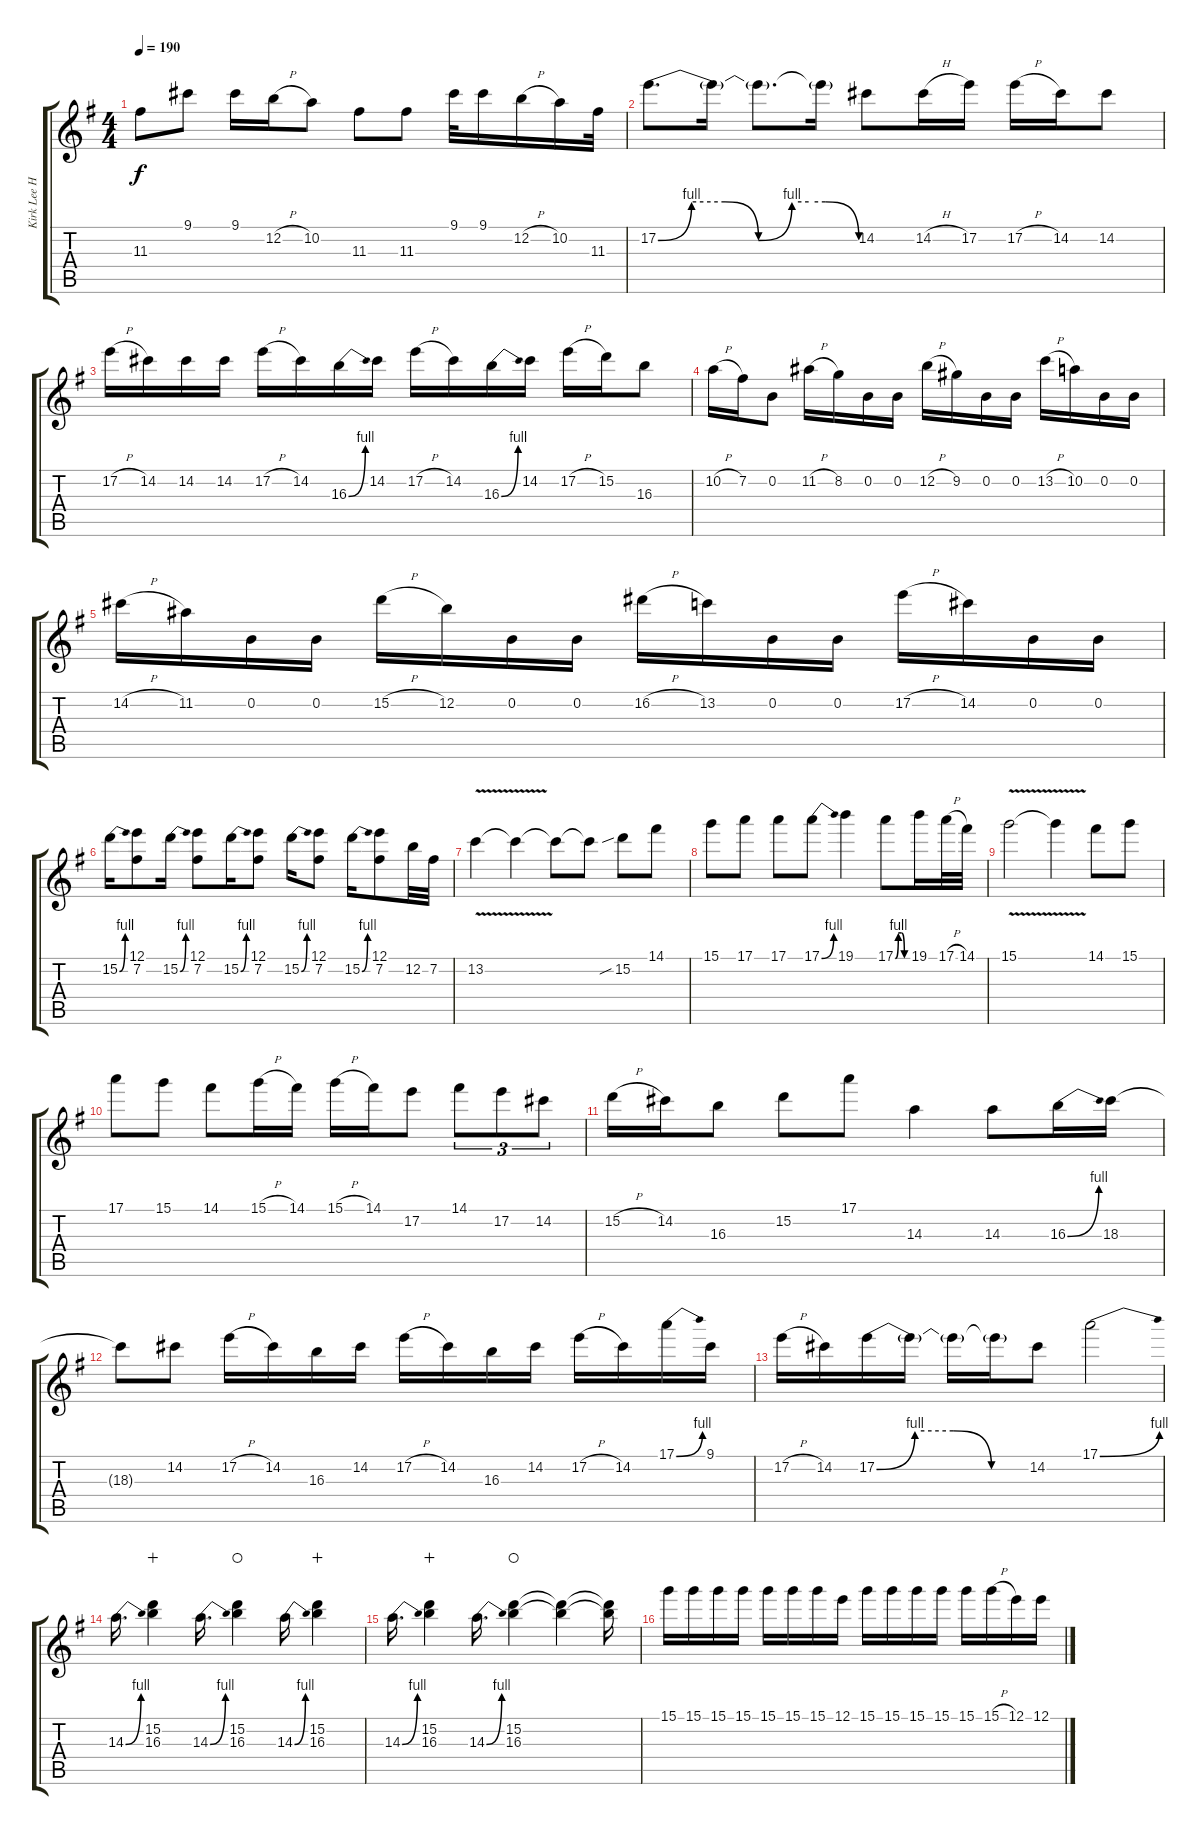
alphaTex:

\track ("Kirk Lee Hammett - Lead Guitar" "Kirk Lee H") {instrument distortionguitar}
\staff {score tabs}
\tuning (E4 B3 G3 D3 A2 E2) {hide}
\ts (4 4)
\tempo 190
\clef g2
\ks eminor
11.3.8{dy f} 9.1.8 9.1.16 12.2{h}.16 10.2.8 11.3.8 11.3.8 9.1.32 9.1.16 12.2{h}.16 10.2.16 11.3.32 |
17.2{be (custom 0 0 10 4 20 4 30 0 40 4 45 4 50 4 60 0)}.8{d} 17.2{t}.16 17.2{t}.8{d} 17.2{t}.16 14.2.8 14.2{h}.16 17.2.16 17.2{h}.16 14.2.16 14.2.8 |
17.2{h}.16 14.2.16 14.2.16 14.2.16 17.2{h}.16 14.2.16 16.3{be (bend 0 0 60 4)}.16 14.2.16 17.2{h}.16 14.2.16 16.3{be (bend 0 0 60 4)}.16 14.2.16 17.2{h}.16 15.2.16 16.3.8 |
10.2{h}.16 7.2.16 0.2.8 11.2{h}.16 8.2.16 0.2.16 0.2.16 12.2{h}.16 9.2.16 0.2.16 0.2.16 13.2{h}.16 10.2.16 0.2.16 0.2.16 |
14.2{h}.16 11.2.16 0.2.16 0.2.16 15.2{h}.16 12.2.16 0.2.16 0.2.16 16.2{h}.16 13.2.16 0.2.16 0.2.16 17.2{h}.16 14.2.16 0.2.16 0.2.16 |
15.2{be (bend 0 0 60 4)}.16 (12.1 7.2).8 15.2{be (bend 0 0 60 4)}.16 (12.1 7.2).8 15.2{be (bend 0 0 60 4)}.16 (12.1 7.2).8 15.2{be (bend 0 0 60 4)}.16 (12.1 7.2).8 15.2{be (bend 0 0 60 4)}.16 (12.1 7.2).8 12.2.32 7.2.32 |
13.2{v}.4 13.2{t}.4 13.2{t}.8 13.2{t}.8 15.2{sib}.8 14.1.8 |
15.1.8 17.1.8 17.1.8 17.1{be (bend 0 0 60 4)}.8 19.1.4 17.1{be (custom 0 0 15 4 30 4 45 0 60 0)}.8 19.1.16 17.1{h}.32 14.1.32 |
15.1{v}.2 15.1{t}.4 14.1.8 15.1.8 |
17.1.8 15.1.8 14.1.8 15.1{h}.16 14.1.16 15.1{h}.16 14.1.16 17.2.8 14.1.8{tu (3 2)} 17.2.8{tu (3 2)} 14.2.8{tu (3 2)} |
15.2{h}.16 14.2.16 16.3.8 15.2.8 17.1.8 14.3.4 14.3.8 16.3{be (bend 0 0 60 4)}.16 18.3.16 |
18.3{t}.8 14.2.8 17.2{h}.16 14.2.16 16.3.16 14.2.16 17.2{h}.16 14.2.16 16.3.16 14.2.16 17.2{h}.16 14.2.16 17.1{be (bend 0 0 60 4)}.16 9.1.16 |
17.2{h}.16 14.2.16 17.2{be (custom 0 0 15 4 30 4 45 0 60 0)}.16 17.2{t}.16 17.2{t}.16 17.2{t}.16 14.2.8 17.1{be (bend 0 0 60 4)}.2 |
14.3{be (bend 0 0 60 4)}.16{d} (15.2 16.3).4{wahc} 14.3{be (bend 0 0 60 4)}.16{d} (15.2 16.3).4{waho} 14.3{be (bend 0 0 60 4)}.16 (15.2 16.3).4{wahc} |
14.3{be (bend 0 0 60 4)}.16{d} (15.2 16.3).4{wahc} 14.3{be (bend 0 0 60 4)}.16{d} (15.2 16.3).4{waho} (15.2{t} 16.3{t}).4 (15.2{t} 16.3{t}).16 |
15.1.16 15.1.16 15.1.16 15.1.16 15.1.16 15.1.16 15.1.16 12.1.16 15.1.16 15.1.16 15.1.16 15.1.16 15.1.16 15.1{h}.16 12.1.16 12.1.16
